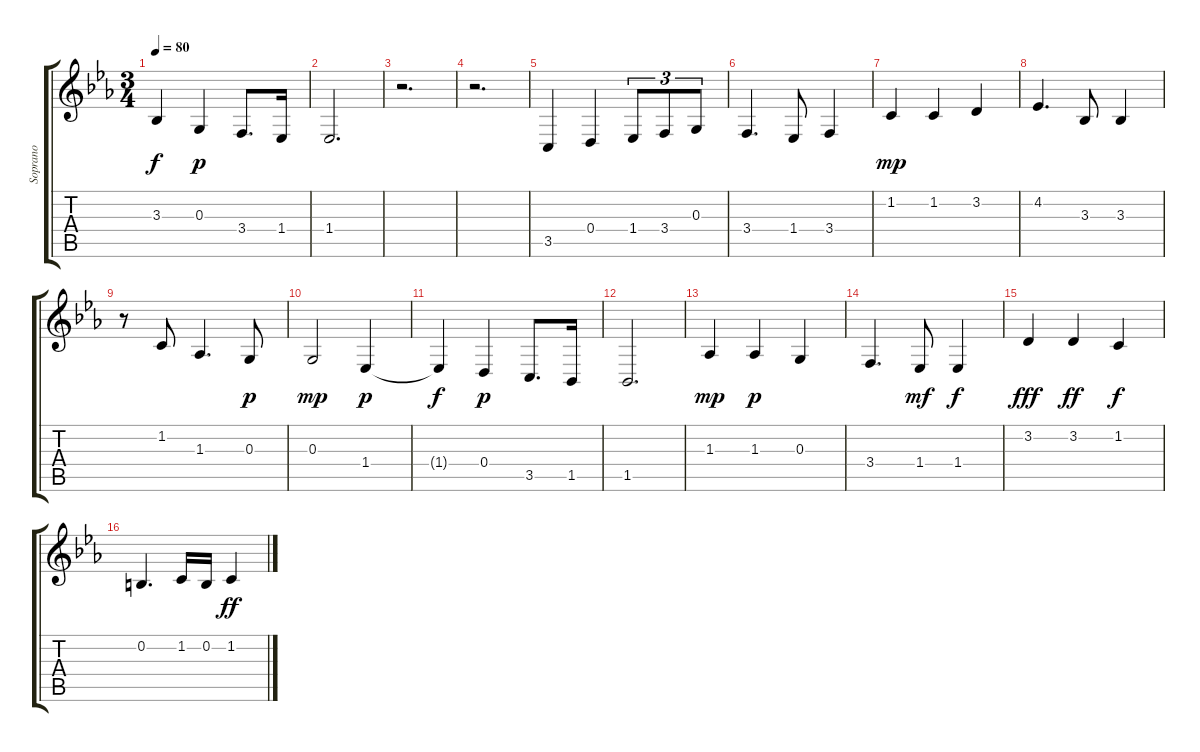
\track ("Soprano" "Soprano") {instrument violin}
\staff {score tabs}
\tuning (E4 B3 G3 D3 A2 E2) {hide}
\ts (3 4)
\tempo 80
\clef g2
\ks eb
3.3{t}.4{dy f} 0.3.4{dy p} 3.4.8{d} 1.4.16 |
1.4.2{d} |
r.2{d} |
r.2{d} |
3.5.4 0.4.4 1.4.8{tu (3 2)} 3.4.8{tu (3 2)} 0.3.8{tu (3 2)} |
3.4.4{d} 1.4.8 3.4.4 |
1.2.4{dy mp} 1.2.4 3.2.4 |
4.2.4{d} 3.3.8 3.3.4 |
r.8 1.2.8 1.3.4{d} 0.3.8{dy p} |
0.3.2{dy mp} 1.4.4{dy p} |
1.4{t}.4{dy f} 0.4.4{dy p} 3.5.8{d} 1.5.16 |
1.5.2{d} |
1.3.4{dy mp} 1.3.4{dy p} 0.3.4 |
3.4.4{d} 1.4.8{dy mf} 1.4.4{dy f} |
3.2.4{dy fff} 3.2.4{dy ff} 1.2.4{dy f} |
0.2.4{d} 1.2.16 0.2.16 1.2.4{dy ff}
